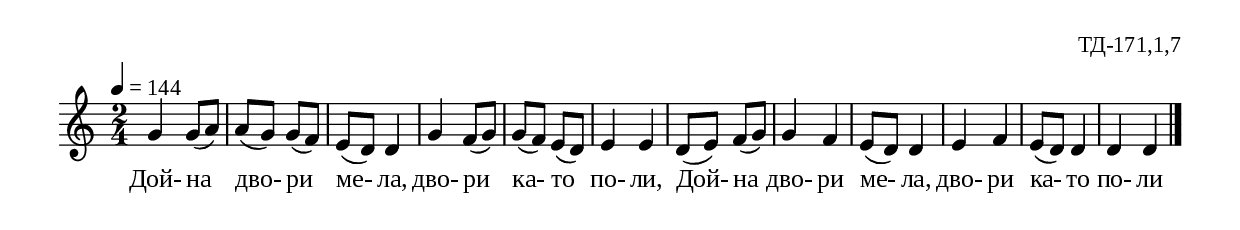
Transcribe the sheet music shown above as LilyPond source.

%{
TD_171_1_07
%}

\include "td-preamble.ly"

\score {
\relative c'' {
 \tempo 4 = 144
  \time 2/4
g4 g8( a) a( g) g( f) e( d) d4 g f8( g) g( f) e( d) e4 e d8( e) f( g) g4 f4 e8( d) d4 e f e8( d) d4 d d 
\bar "|." 
}
\addlyrics { Дой- на дво- ри ме- ла, дво- ри ка- то по- ли, 
Дой- на дво- ри ме- ла, дво- ри ка- то по- ли }
%
\layout {
  indent = #0
  line-width = 190\mm
  ragged-right=##f
}
%
\midi { 
	\context {
		\Score
		tempoWholesPerMinute = #(ly:make-moment 144 4)
		}
	}
}

\header{
  opus = "ТД-171,1,7"
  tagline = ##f
}


